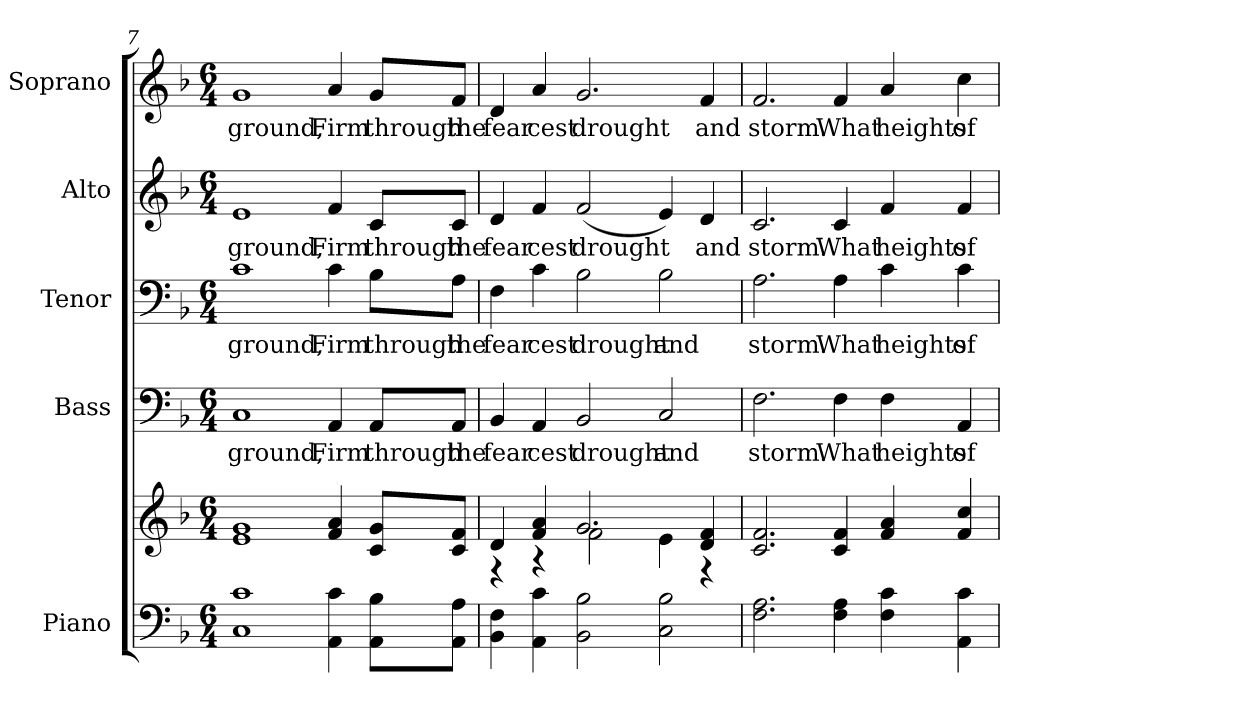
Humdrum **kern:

**kern	**kern	**kern	**text	**kern	**text	**kern	**text	**kern	**text
*part5	*part5	*part4	*part4	*part3	*part3	*part2	*part2	*part1	*part1
*staff6	*staff5	*staff4	*staff4	*staff3	*staff3	*staff2	*staff2	*staff1	*staff1
*I"Piano	*	*I"Bass	*	*I"Tenor	*	*I"Alto	*	*I"Soprano	*
*I'Pno.	*	*I'B.	*	*	*	*I'A.	*	*I'S.	*
!!LO:PB:g=z
*clefF4	*clefG2	*clefF4	*	*clefF4	*	*clefG2	*	*clefG2	*
*k[b-]	*k[b-]	*k[b-]	*	*k[b-]	*	*k[b-]	*	*k[b-]	*
*F:	*F:	*F:	*	*F:	*	*F:	*	*F:	*
*M6/4	*M6/4	*M6/4	*	*M6/4	*	*M6/4	*	*M6/4	*
=7	=7	=7	=7	=7	=7	=7	=7	=7	=7
!	!	!	!LO:LY:b:color=#000000	!	!	!	!	!	!
!	!	!	!	!	!LO:LY:b:color=#000000	!	!	!	!
!	!	!	!	!	!	!	!LO:LY:b:color=#000000	!	!
!	!	!	!	!	!	!	!	!	!LO:LY:b:color=#000000
1Ci 1ci	1ei 1gi	1Ci	ground,	1ci	ground,	1ei	ground,	1gi	ground,
!	!	!	!LO:LY:b:color=#000000	!	!	!	!	!	!
!	!	!	!	!	!LO:LY:b:color=#000000	!	!	!	!
!	!	!	!	!	!	!	!LO:LY:b:color=#000000	!	!
!	!	!	!	!	!	!	!	!	!LO:LY:b:color=#000000
4AAi\ 4ci	4fi/ 4ai	4AAi/	Firm	4ci\	Firm	4fi/	Firm	4ai/	Firm
!	!	!	!LO:LY:b:color=#000000	!	!	!	!	!	!
!	!	!	!	!	!LO:LY:b:color=#000000	!	!	!	!
!	!	!	!	!	!	!	!LO:LY:b:color=#000000	!	!
!	!	!	!	!	!	!	!	!	!LO:LY:b:color=#000000
8AAi\ 8B-i\L	8ci/ 8gi/L	8AAi/L	through	8B-i\L	through	8ci/L	through	8gi/L	through
!	!	!	!LO:LY:b:color=#000000	!	!	!	!	!	!
!	!	!	!	!	!LO:LY:b:color=#000000	!	!	!	!
!	!	!	!	!	!	!	!LO:LY:b:color=#000000	!	!
!	!	!	!	!	!	!	!	!	!LO:LY:b:color=#000000
8AAi\ 8Ai\J	8ci/ 8fi/J	8AAi/J	the	8Ai\J	the	8ci/J	the	8fi/J	the
=8	=8	=8	=8	=8	=8	=8	=8	=8	=8
*	*^	*	*	*	*	*	*	*	*
!	!	!	!	!LO:LY:b:color=#000000	!	!	!	!	!	!
!	!	!	!	!	!	!LO:LY:b:color=#000000	!	!	!	!
!	!	!	!	!	!	!	!	!LO:LY:b:color=#000000	!	!
!	!	!	!	!	!	!	!	!	!	!LO:LY:b:color=#000000
4BB-i\ 4Fi	4di/	4r	4BB-i/	fear	4Fi\	fear	4di/	fear	4di/	fear
!	!	!	!	!LO:LY:b:color=#000000	!	!	!	!	!	!
!	!	!	!	!	!	!LO:LY:b:color=#000000	!	!	!	!
!	!	!	!	!	!	!	!	!LO:LY:b:color=#000000	!	!
!	!	!	!	!	!	!	!	!	!	!LO:LY:b:color=#000000
4AAi\ 4ci	4fi/ 4ai	4r	4AAi/	cest	4ci\	cest	4fi/	cest	4ai/	cest
!	!	!	!	!LO:LY:b:color=#000000	!	!	!	!	!	!
!	!	!	!	!	!	!LO:LY:b:color=#000000	!	!	!	!
!	!	!	!	!	!	!	!	!LO:LY:b:color=#000000	!	!
!	!	!	!	!	!	!	!	!	!	!LO:LY:b:color=#000000
2BB-i\ 2B-i	2.gi/	2fi\	2BB-i/	drought	2B-i\	drought	(2fi/	drought	2.gi/	drought
!	!	!	!	!LO:LY:b:color=#000000	!	!	!	!	!	!
!	!	!	!	!	!	!LO:LY:b:color=#000000	!	!	!	!
2Ci\ 2B-i	.	4ei\	2Ci/	and	2B-i\	and	4ei/)	.	.	.
!	!	!	!	!	!	!	!	!LO:LY:b:color=#000000	!	!
!	!	!	!	!	!	!	!	!	!	!LO:LY:b:color=#000000
.	4di/ 4fi	4r	.	.	.	.	4di/	and	4fi/	and
*	*v	*v	*	*	*	*	*	*	*	*
!!LO:PB:g=z
=9	=9	=9	=9	=9	=9	=9	=9	=9	=9
*	*^	*	*	*	*	*	*	*	*
!	!	!	!	!LO:LY:b:color=#000000	!	!	!	!	!	!
*	*v	*v	*	*	*	*	*	*	*	*
*	*^	*	*	*	*	*	*	*	*
!	!	!	!	!	!	!LO:LY:b:color=#000000	!	!	!	!
*	*v	*v	*	*	*	*	*	*	*	*
*	*^	*	*	*	*	*	*	*	*
!	!	!	!	!	!	!	!	!LO:LY:b:color=#000000	!	!
*	*v	*v	*	*	*	*	*	*	*	*
*	*^	*	*	*	*	*	*	*	*
!	!	!	!	!	!	!	!	!	!	!LO:LY:b:color=#000000
*	*v	*v	*	*	*	*	*	*	*	*
2.Fi\ 2.Ai	2.ci/ 2.fi	2.Fi\	storm.	2.Ai\	storm.	2.ci/	storm.	2.fi/	storm.
!	!	!	!LO:LY:b:color=#000000	!	!	!	!	!	!
!	!	!	!	!	!LO:LY:b:color=#000000	!	!	!	!
!	!	!	!	!	!	!	!LO:LY:b:color=#000000	!	!
!	!	!	!	!	!	!	!	!	!LO:LY:b:color=#000000
4Fi\ 4Ai	4ci/ 4fi	4Fi\	What	4Ai\	What	4ci/	What	4fi/	What
!	!	!	!LO:LY:b:color=#000000	!	!	!	!	!	!
!	!	!	!	!	!LO:LY:b:color=#000000	!	!	!	!
!	!	!	!	!	!	!	!LO:LY:b:color=#000000	!	!
!	!	!	!	!	!	!	!	!	!LO:LY:b:color=#000000
4Fi\ 4ci	4fi/ 4ai	4Fi\	heights	4ci\	heights	4fi/	heights	4ai/	heights
!	!	!	!LO:LY:b:color=#000000	!	!	!	!	!	!
!	!	!	!	!	!LO:LY:b:color=#000000	!	!	!	!
!	!	!	!	!	!	!	!LO:LY:b:color=#000000	!	!
!	!	!	!	!	!	!	!	!	!LO:LY:b:color=#000000
4AAi\ 4ci	4fi/ 4cci	4AAi/	of	4ci\	of	4fi/	of	4cci\	of
=	=	=	=	=	=	=	=	=	=
*-	*-	*-	*-	*-	*-	*-	*-	*-	*-
